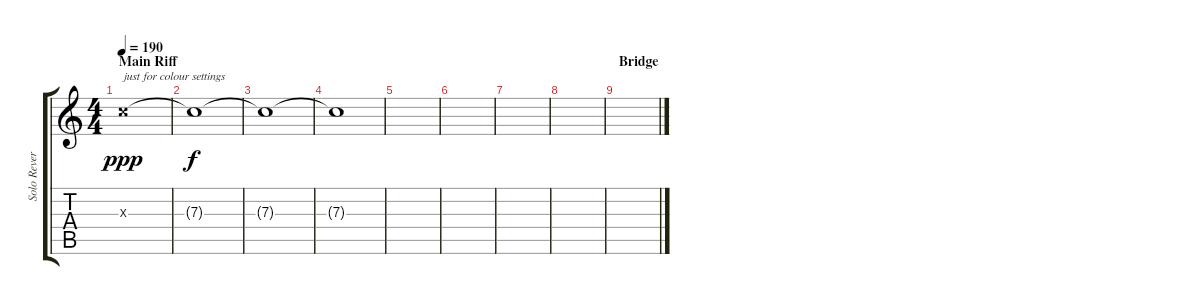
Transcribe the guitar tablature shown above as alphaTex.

\track ("Solo Reverb" "Solo Rever") {instrument overdrivenguitar}
\staff {score tabs}
\tuning (D4 A3 F3 C3 G2 C2) {hide}
\ts (4 4)
\section ("" "Main Riff")
\tempo 190
\clef g2
\ks c
7.3{x}.1{txt "just for colour settings" dy ppp instrument overdrivenguitar} |
7.3{t}.1{dy f} |
7.3{t}.1 |
7.3{t}.1 |
|
|
|
|
\section ("" "Bridge")
